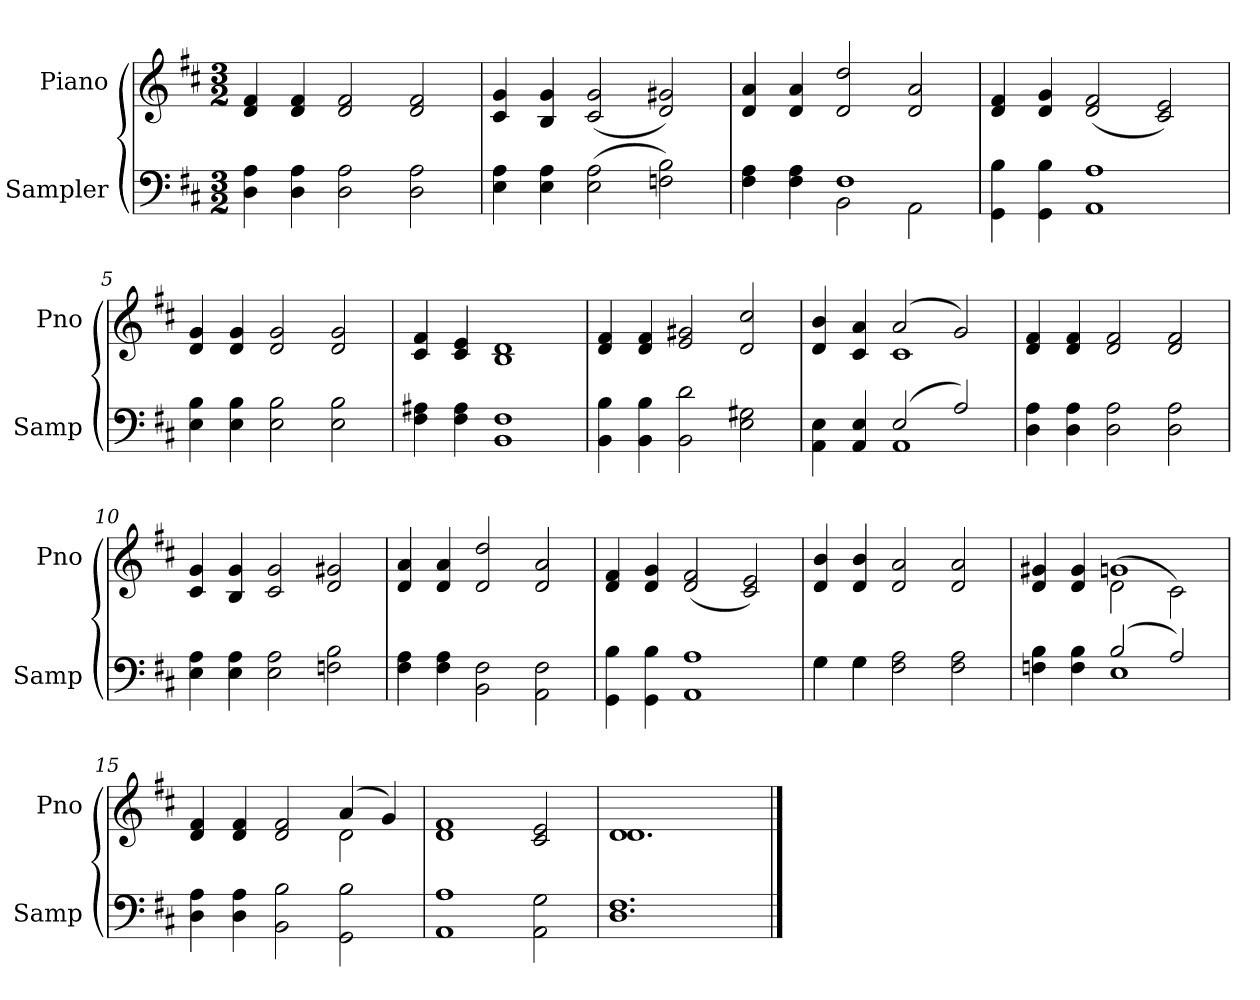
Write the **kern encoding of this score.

**kern	**kern
*part2	*part1
*staff2	*staff1
*I"Sampler	*I"Piano
*I'Samp	*I'Pno
*clefF4	*clefG2
*k[f#c#]	*k[f#c#]
*D:	*D:
*M3/2	*M3/2
=1	=1
4D 4A	4d 4f#
4D 4A	4d 4f#
2D 2A	2d 2f#
2D 2A	2d 2f#
=2	=2
4E 4A	4c# 4g
4E 4A	4B 4g
(2E 2A	(2c# 2g
2Fn 2B)	2d 2g#X)
=3	=3
*^	*
4F# 4A	2ryy	4d 4a
4F# 4A	.	4d 4a
2BB\	1F#	2d 2dd
2AA\	.	2d 2a
*v	*v	*
=4	=4
4GG 4B	4d 4f#
4GG 4B	4d 4g
1AA 1A	(2d 2f#
.	2c# 2e)
=5	=5
4E 4B	4d 4g
4E 4B	4d 4g
2E 2B	2d 2g
2E 2B	2d 2g
=6	=6
4F# 4A#X	4c# 4f#
4F# 4A#	4c# 4e
1BB 1F#	1B 1d
=7	=7
4BB 4B	4d 4f#
4BB 4B	4d 4f#
2BB 2d	2e 2g#X
2E 2G#X	2d 2cc#
=8	=8
*^	*^
4AA\ 4E\	2ryy	4d 4b	2ryy
4AA 4E	.	4c# 4a	.
(2E/	1AA	(2a/	1c#
2A/)	.	2g)	.
*v	*v	*	*
*	*v	*v
=9	=9
4D 4A	4d 4f#
4D 4A	4d 4f#
2D 2A	2d 2f#
2D 2A	2d 2f#
=10	=10
4E 4A	4c# 4g
4E 4A	4B 4g
2E 2A	2c# 2g
2Fn 2B	2d 2g#X
=11	=11
4F# 4A	4d 4a
4F# 4A	4d 4a
2BB 2F#	2d 2dd
2AA\ 2F#\	2d 2a
=12	=12
4GG 4B	4d 4f#
4GG 4B	4d 4g
1AA 1A	(2d 2f#
.	2c# 2e)
=13	=13
*^	*
4G\	4G	4d 4b
4G\	4G	4d 4b
2F# 2A	1ryy	2d 2a
2F# 2A	.	2d 2a
=14	=14	=14
*	*	*^
4Fn 4B	2ryy	4d 4g#X	2ryy
4F 4B	.	4d 4g#	.
(2B/	1E	(2d\	1gn
2A/)	.	2c#\)	.
*v	*v	*	*
=15	=15	=15
4D 4A	4d 4f#	1ryy
4D 4A	4d 4f#	.
2BB 2B	2d 2f#	.
2GG 2B	(4a/	2d
.	4g/)	.
*	*v	*v
=16	=16
1AA 1A	1d 1f#
2AA 2G	2c# 2e
=17	=17
*	*^
1.D 1.F#	1d/	1.d
.	2ryy	.
*	*v	*v
==	==
*-	*-
